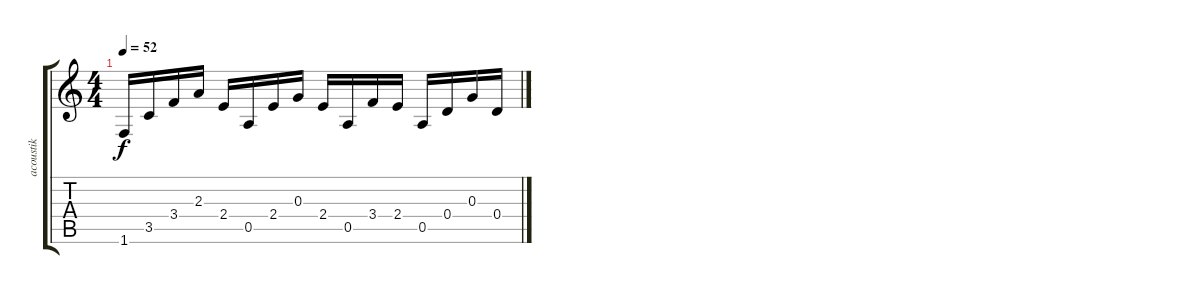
\track ("acoustik" "acoustik") {instrument acousticguitarnylon}
\staff {score tabs}
\tuning (E4 B3 G3 D3 A2 E2) {hide}
\ts (4 4)
\tempo 52
\clef g2
\ks c
1.6.16{dy f} 3.5.16 3.4.16 2.3.16 2.4.16 0.5.16 2.4.16 0.3.16 2.4.16 0.5.16 3.4.16 2.4.16 0.5.16 0.4.16 0.3.16 0.4.16
